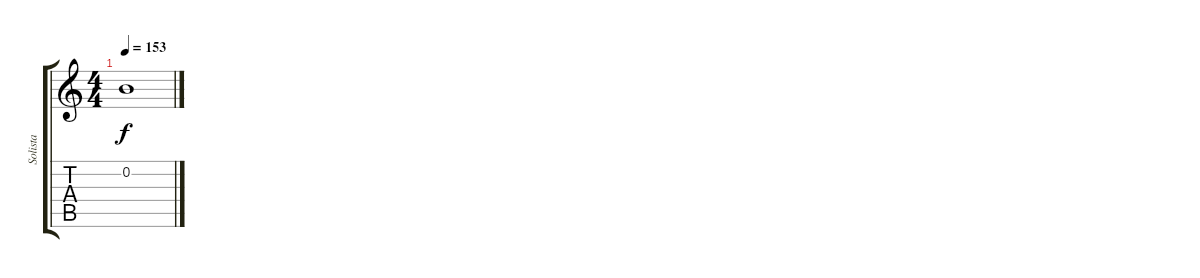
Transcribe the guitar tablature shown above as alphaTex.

\track ("Solista" "Solista") {instrument distortionguitar}
\staff {score tabs}
\tuning (E4 B3 G3 D3 A2 E2) {hide}
\ts (4 4)
\tempo 153
\clef g2
\ks c
0.2{t}.1{dy f}
